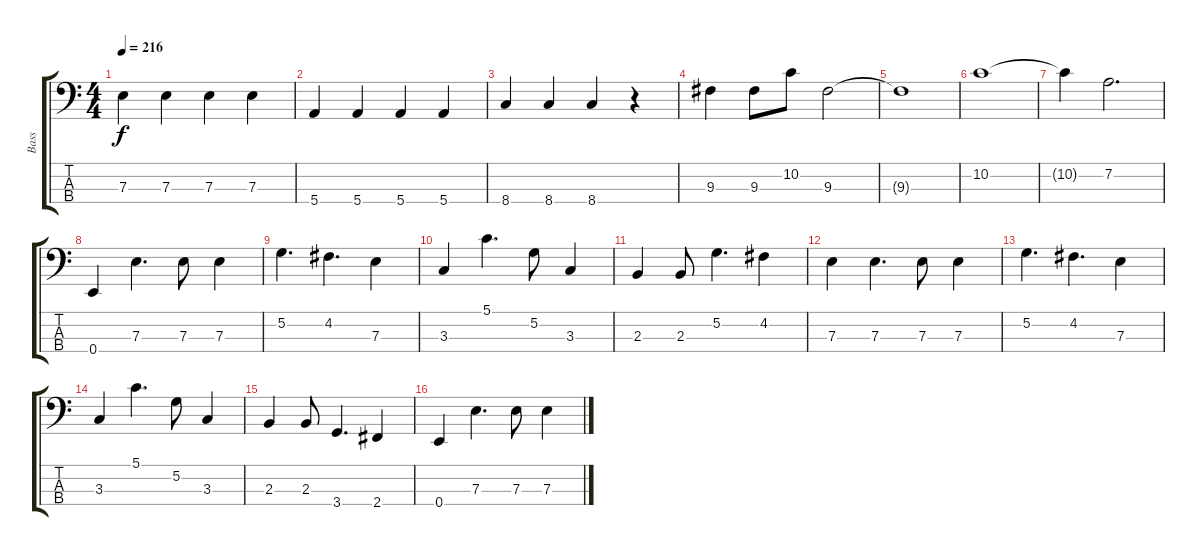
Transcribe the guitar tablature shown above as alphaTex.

\track ("Bass" "Bass") {instrument acousticbass}
\staff {score tabs}
\tuning (G2 D2 A1 E1) {hide}
\ts (4 4)
\tempo 216
\clef f4
\ks c
7.3.4{dy f} 7.3.4 7.3.4 7.3.4 |
5.4.4 5.4.4 5.4.4 5.4.4 |
8.4.4 8.4.4 8.4.4 r.4 |
9.3.4 9.3.8 10.2.8 9.3.2 |
9.3{t}.1 |
10.2.1 |
10.2{t}.4 7.2.2{d} |
0.4.4 7.3.4{d} 7.3.8 7.3.4 |
5.2.4{d} 4.2.4{d} 7.3.4 |
3.3.4 5.1.4{d} 5.2.8 3.3.4 |
2.3.4 2.3.8 5.2.4{d} 4.2.4 |
7.3.4 7.3.4{d} 7.3.8 7.3.4 |
5.2.4{d} 4.2.4{d} 7.3.4 |
3.3.4 5.1.4{d} 5.2.8 3.3.4 |
2.3.4 2.3.8 3.4.4{d} 2.4.4 |
0.4.4 7.3.4{d} 7.3.8 7.3.4
